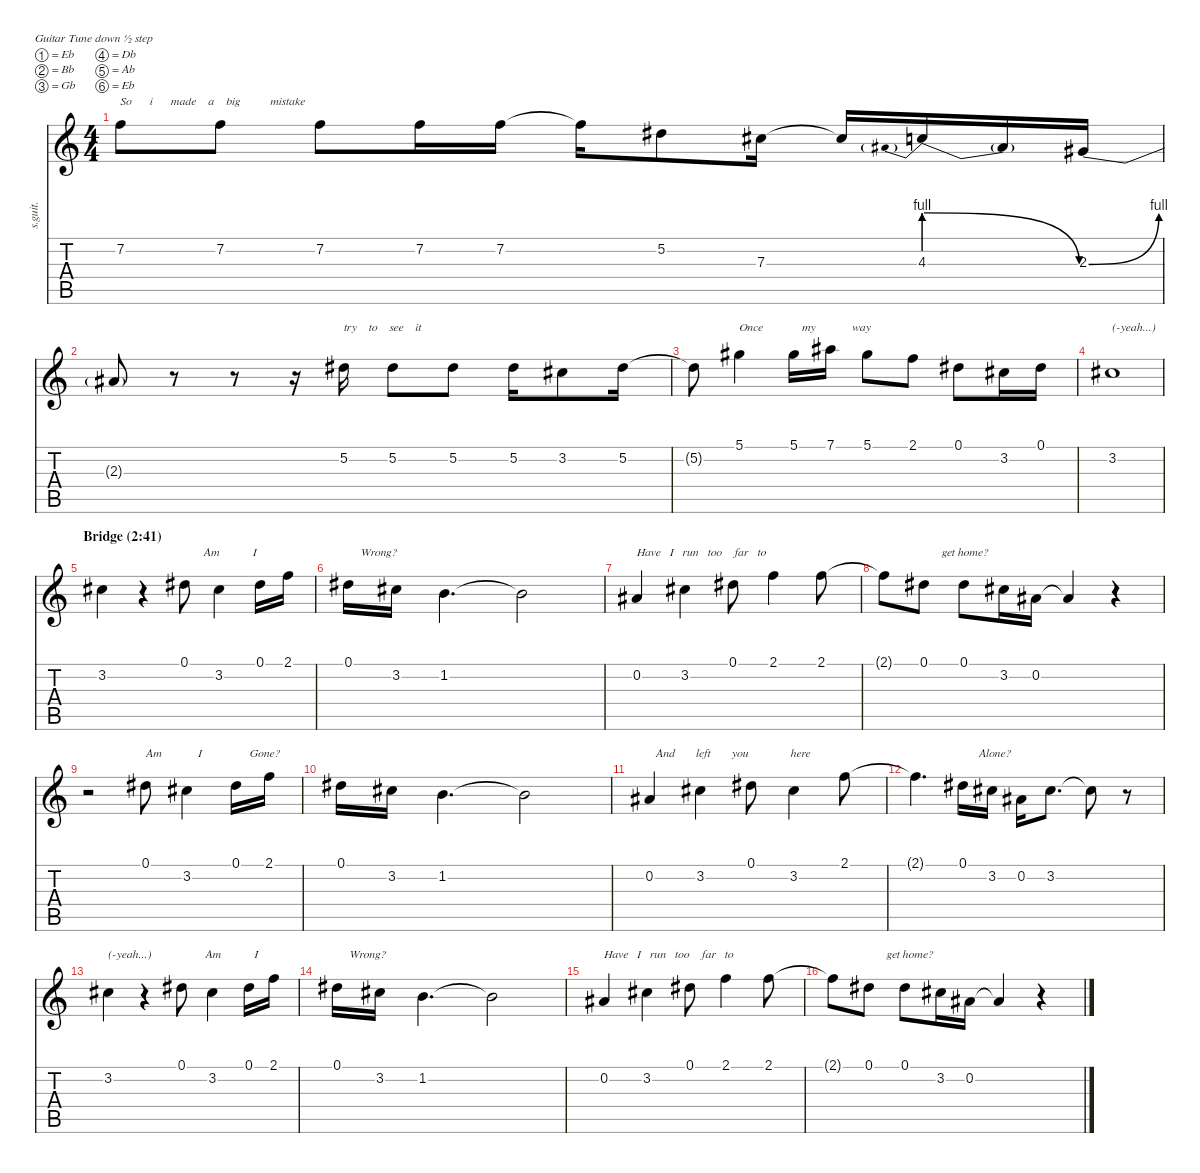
\defaultSystemsLayout 4
\hideDynamics
\bracketExtendMode nobrackets
\track ("Layne Staley (Vocals)" "s.guit.") {instrument lead6voice}
\staff {score tabs}
\tuning (Eb4 Bb3 Gb3 Db3 Ab2 Eb2)
\displaytranspose 12
\ts (4 4)
\tempo (94 hide)
\clef g2
\ks c
7.2.8{txt "So      i      made    a    big          mistake " lyrics (0 "") lyrics (1 "") lyrics (2 "") lyrics (3 "") lyrics (4 "") dy fff} 7.2.8{lyrics (0 "") lyrics (1 "") lyrics (2 "") lyrics (3 "") lyrics (4 "")} 7.2.8{lyrics (0 "") lyrics (1 "") lyrics (2 "") lyrics (3 "") lyrics (4 "")} 7.2.16{lyrics (0 "") lyrics (1 "") lyrics (2 "") lyrics (3 "") lyrics (4 "")} 7.2.16{lyrics (0 "") lyrics (1 "") lyrics (2 "") lyrics (3 "") lyrics (4 "")} 7.2{t}.16{lyrics (0 "") lyrics (1 "") lyrics (2 "") lyrics (3 "") lyrics (4 "") dy f} 5.2{acc #}.8{lyrics (0 "") lyrics (1 "") lyrics (2 "") lyrics (3 "") lyrics (4 "") dy fff} 7.3{acc #}.16{lyrics (0 "") lyrics (1 "") lyrics (2 "") lyrics (3 "") lyrics (4 "")} 7.3{t acc #}.16{lyrics (0 "") lyrics (1 "") lyrics (2 "") lyrics (3 "") lyrics (4 "") dy f} 4.3{be (prebendrelease 0 4 40.199999999999996 0)}.16{lyrics (0 "") lyrics (1 "") lyrics (2 "") lyrics (3 "") lyrics (4 "") dy fff} 4.3{t acc #}.16{lyrics (0 "") lyrics (1 "") lyrics (2 "") lyrics (3 "") lyrics (4 "") dy f} 2.3{be (bend 0 0 15 4) acc #}.16{lyrics (0 "") lyrics (1 "") lyrics (2 "") lyrics (3 "") lyrics (4 "") dy fff} |
2.3{t}.8{lyrics (0 "") lyrics (1 "") lyrics (2 "") lyrics (3 "") lyrics (4 "") dy f} r.8 r.8 r.16 5.2{acc #}.16{txt "try    to    see    it " lyrics (0 "") lyrics (1 "") lyrics (2 "") lyrics (3 "") lyrics (4 "") dy fff} 5.2{acc #}.8{lyrics (0 "") lyrics (1 "") lyrics (2 "") lyrics (3 "") lyrics (4 "")} 5.2{acc #}.8{lyrics (0 "") lyrics (1 "") lyrics (2 "") lyrics (3 "") lyrics (4 "")} 5.2{acc #}.16{lyrics (0 "") lyrics (1 "") lyrics (2 "") lyrics (3 "") lyrics (4 "")} 3.2{acc #}.8{lyrics (0 "") lyrics (1 "") lyrics (2 "") lyrics (3 "") lyrics (4 "")} 5.2{acc #}.16{lyrics (0 "") lyrics (1 "") lyrics (2 "") lyrics (3 "") lyrics (4 "")} |
5.2{t acc #}.8{lyrics (0 "") lyrics (1 "") lyrics (2 "") lyrics (3 "") lyrics (4 "") dy f} 5.1{acc #}.4{txt "Once             my            way        " lyrics (0 "") lyrics (1 "") lyrics (2 "") lyrics (3 "") lyrics (4 "") dy fff} 5.1{acc #}.16{lyrics (0 "") lyrics (1 "") lyrics (2 "") lyrics (3 "") lyrics (4 "")} 7.1{acc #}.16{lyrics (0 "") lyrics (1 "") lyrics (2 "") lyrics (3 "") lyrics (4 "")} 5.1{acc #}.8{lyrics (0 "") lyrics (1 "") lyrics (2 "") lyrics (3 "") lyrics (4 "")} 2.1.8{lyrics (0 "") lyrics (1 "") lyrics (2 "") lyrics (3 "") lyrics (4 "")} 0.1{acc #}.8{lyrics (0 "") lyrics (1 "") lyrics (2 "") lyrics (3 "") lyrics (4 "")} 3.2{acc #}.16{lyrics (0 "") lyrics (1 "") lyrics (2 "") lyrics (3 "") lyrics (4 "")} 0.1{acc #}.16{lyrics (0 "") lyrics (1 "") lyrics (2 "") lyrics (3 "") lyrics (4 "")} |
3.2{acc #}.1{txt "(-yeah...)" lyrics (0 "") lyrics (1 "") lyrics (2 "") lyrics (3 "") lyrics (4 "")} |
\section ("" "Bridge (2:41)")
3.2{acc #}.4{lyrics (0 "") lyrics (1 "") lyrics (2 "") lyrics (3 "") lyrics (4 "")} r.4{txt "                    Am           I"} 0.1{acc #}.8{lyrics (0 "") lyrics (1 "") lyrics (2 "") lyrics (3 "") lyrics (4 "")} 3.2{acc #}.4{lyrics (0 "") lyrics (1 "") lyrics (2 "") lyrics (3 "") lyrics (4 "")} 0.1{acc #}.16{lyrics (0 "") lyrics (1 "") lyrics (2 "") lyrics (3 "") lyrics (4 "")} 2.1.16{lyrics (0 "") lyrics (1 "") lyrics (2 "") lyrics (3 "") lyrics (4 "")} |
0.1{acc #}.16{txt "    Wrong?" lyrics (0 "") lyrics (1 "") lyrics (2 "") lyrics (3 "") lyrics (4 "")} 3.2{acc #}.16{lyrics (0 "") lyrics (1 "") lyrics (2 "") lyrics (3 "") lyrics (4 "")} 1.2.4{d lyrics (0 "") lyrics (1 "") lyrics (2 "") lyrics (3 "") lyrics (4 "")} 1.2{t}.2{lyrics (0 "") lyrics (1 "") lyrics (2 "") lyrics (3 "") lyrics (4 "") dy f} |
0.2{acc #}.4{txt "Have   I   run   too    far   to      " lyrics (0 "") lyrics (1 "") lyrics (2 "") lyrics (3 "") lyrics (4 "") dy fff} 3.2{acc #}.4{lyrics (0 "") lyrics (1 "") lyrics (2 "") lyrics (3 "") lyrics (4 "")} 0.1{acc #}.8{lyrics (0 "") lyrics (1 "") lyrics (2 "") lyrics (3 "") lyrics (4 "")} 2.1.4{lyrics (0 "") lyrics (1 "") lyrics (2 "") lyrics (3 "") lyrics (4 "")} 2.1.8{lyrics (0 "") lyrics (1 "") lyrics (2 "") lyrics (3 "") lyrics (4 "")} |
2.1{t}.8{lyrics (0 "") lyrics (1 "") lyrics (2 "") lyrics (3 "") lyrics (4 "") dy f} 0.1{acc #}.8{txt "      get home?" lyrics (0 "") lyrics (1 "") lyrics (2 "") lyrics (3 "") lyrics (4 "") dy fff} 0.1{acc #}.8{lyrics (0 "") lyrics (1 "") lyrics (2 "") lyrics (3 "") lyrics (4 "")} 3.2{acc #}.16{lyrics (0 "") lyrics (1 "") lyrics (2 "") lyrics (3 "") lyrics (4 "")} 0.2{acc #}.16{lyrics (0 "") lyrics (1 "") lyrics (2 "") lyrics (3 "") lyrics (4 "")} 0.2{t acc #}.4{lyrics (0 "") lyrics (1 "") lyrics (2 "") lyrics (3 "") lyrics (4 "") dy f} r.4 |
r.2 0.1{acc #}.8{txt "Am            I                Gone?" lyrics (0 "") lyrics (1 "") lyrics (2 "") lyrics (3 "") lyrics (4 "") dy fff} 3.2{acc #}.4{lyrics (0 "") lyrics (1 "") lyrics (2 "") lyrics (3 "") lyrics (4 "")} 0.1{acc #}.16{lyrics (0 "") lyrics (1 "") lyrics (2 "") lyrics (3 "") lyrics (4 "")} 2.1.16{lyrics (0 "") lyrics (1 "") lyrics (2 "") lyrics (3 "") lyrics (4 "")} |
0.1{acc #}.16{lyrics (0 "") lyrics (1 "") lyrics (2 "") lyrics (3 "") lyrics (4 "")} 3.2{acc #}.16{lyrics (0 "") lyrics (1 "") lyrics (2 "") lyrics (3 "") lyrics (4 "")} 1.2.4{d lyrics (0 "") lyrics (1 "") lyrics (2 "") lyrics (3 "") lyrics (4 "")} 1.2{t}.2{lyrics (0 "") lyrics (1 "") lyrics (2 "") lyrics (3 "") lyrics (4 "") dy f} |
0.2{acc #}.4{txt "  And       left       you              here " lyrics (0 "") lyrics (1 "") lyrics (2 "") lyrics (3 "") lyrics (4 "") dy fff} 3.2{acc #}.4{lyrics (0 "") lyrics (1 "") lyrics (2 "") lyrics (3 "") lyrics (4 "")} 0.1{acc #}.8{lyrics (0 "") lyrics (1 "") lyrics (2 "") lyrics (3 "") lyrics (4 "")} 3.2{acc #}.4{lyrics (0 "") lyrics (1 "") lyrics (2 "") lyrics (3 "") lyrics (4 "")} 2.1.8{lyrics (0 "") lyrics (1 "") lyrics (2 "") lyrics (3 "") lyrics (4 "")} |
2.1{t}.4{d txt "                     Alone?" lyrics (0 "") lyrics (1 "") lyrics (2 "") lyrics (3 "") lyrics (4 "") dy f} 0.1{acc #}.16{lyrics (0 "") lyrics (1 "") lyrics (2 "") lyrics (3 "") lyrics (4 "") dy fff} 3.2{acc #}.16{lyrics (0 "") lyrics (1 "") lyrics (2 "") lyrics (3 "") lyrics (4 "")} 0.2{acc #}.16{lyrics (0 "") lyrics (1 "") lyrics (2 "") lyrics (3 "") lyrics (4 "")} 3.2{acc #}.8{d lyrics (0 "") lyrics (1 "") lyrics (2 "") lyrics (3 "") lyrics (4 "")} 3.2{t acc #}.8{lyrics (0 "") lyrics (1 "") lyrics (2 "") lyrics (3 "") lyrics (4 "") dy f} r.8 |
3.2{acc #}.4{txt "(-yeah...)" lyrics (0 "") lyrics (1 "") lyrics (2 "") lyrics (3 "") lyrics (4 "") dy fff} r.4{txt "                    Am           I"} 0.1{acc #}.8{lyrics (0 "") lyrics (1 "") lyrics (2 "") lyrics (3 "") lyrics (4 "")} 3.2{acc #}.4{lyrics (0 "") lyrics (1 "") lyrics (2 "") lyrics (3 "") lyrics (4 "")} 0.1{acc #}.16{lyrics (0 "") lyrics (1 "") lyrics (2 "") lyrics (3 "") lyrics (4 "")} 2.1.16{lyrics (0 "") lyrics (1 "") lyrics (2 "") lyrics (3 "") lyrics (4 "")} |
0.1{acc #}.16{txt "    Wrong?" lyrics (0 "") lyrics (1 "") lyrics (2 "") lyrics (3 "") lyrics (4 "")} 3.2{acc #}.16{lyrics (0 "") lyrics (1 "") lyrics (2 "") lyrics (3 "") lyrics (4 "")} 1.2.4{d lyrics (0 "") lyrics (1 "") lyrics (2 "") lyrics (3 "") lyrics (4 "")} 1.2{t}.2{lyrics (0 "") lyrics (1 "") lyrics (2 "") lyrics (3 "") lyrics (4 "") dy f} |
0.2{acc #}.4{txt "Have   I   run   too    far   to      " lyrics (0 "") lyrics (1 "") lyrics (2 "") lyrics (3 "") lyrics (4 "") dy fff} 3.2{acc #}.4{lyrics (0 "") lyrics (1 "") lyrics (2 "") lyrics (3 "") lyrics (4 "")} 0.1{acc #}.8{lyrics (0 "") lyrics (1 "") lyrics (2 "") lyrics (3 "") lyrics (4 "")} 2.1.4{lyrics (0 "") lyrics (1 "") lyrics (2 "") lyrics (3 "") lyrics (4 "")} 2.1.8{lyrics (0 "") lyrics (1 "") lyrics (2 "") lyrics (3 "") lyrics (4 "")} |
2.1{t}.8{lyrics (0 "") lyrics (1 "") lyrics (2 "") lyrics (3 "") lyrics (4 "") dy f} 0.1{acc #}.8{txt "      get home?" lyrics (0 "") lyrics (1 "") lyrics (2 "") lyrics (3 "") lyrics (4 "") dy fff} 0.1{acc #}.8{lyrics (0 "") lyrics (1 "") lyrics (2 "") lyrics (3 "") lyrics (4 "")} 3.2{acc #}.16{lyrics (0 "") lyrics (1 "") lyrics (2 "") lyrics (3 "") lyrics (4 "")} 0.2{acc #}.16{lyrics (0 "") lyrics (1 "") lyrics (2 "") lyrics (3 "") lyrics (4 "")} 0.2{t acc #}.4{lyrics (0 "") lyrics (1 "") lyrics (2 "") lyrics (3 "") lyrics (4 "") dy f} r.4
